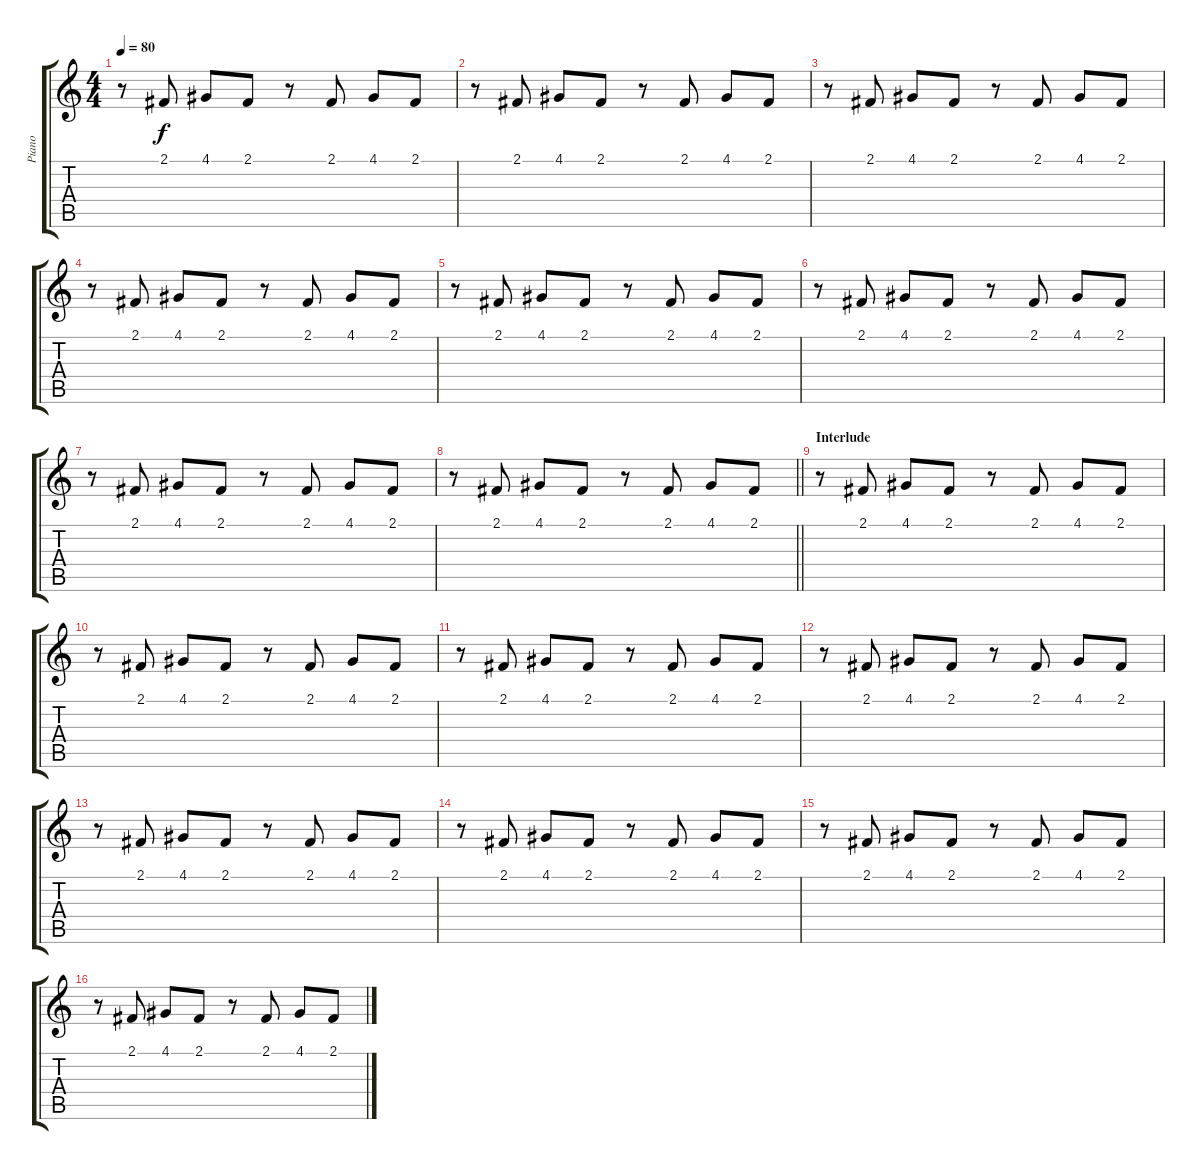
\track ("Piano" "Piano") {instrument brightacousticpiano}
\staff {score tabs}
\tuning (E4 B3 G3 D3 A2 E2) {hide}
\ts (4 4)
\tempo 80
\clef g2
\ks c
r.8{dy f} 2.1.8 4.1.8 2.1.8 r.8 2.1.8 4.1.8 2.1.8 |
r.8 2.1.8 4.1.8 2.1.8 r.8 2.1.8 4.1.8 2.1.8 |
r.8 2.1.8 4.1.8 2.1.8 r.8 2.1.8 4.1.8 2.1.8 |
r.8 2.1.8 4.1.8 2.1.8 r.8 2.1.8 4.1.8 2.1.8 |
r.8 2.1.8 4.1.8 2.1.8 r.8 2.1.8 4.1.8 2.1.8 |
r.8 2.1.8 4.1.8 2.1.8 r.8 2.1.8 4.1.8 2.1.8 |
r.8 2.1.8 4.1.8 2.1.8 r.8 2.1.8 4.1.8 2.1.8 |
\barLineRight lightlight
r.8 2.1.8 4.1.8 2.1.8 r.8 2.1.8 4.1.8 2.1.8 |
\section ("" "Interlude")
r.8 2.1.8 4.1.8 2.1.8 r.8 2.1.8 4.1.8 2.1.8 |
r.8 2.1.8 4.1.8 2.1.8 r.8 2.1.8 4.1.8 2.1.8 |
r.8 2.1.8 4.1.8 2.1.8 r.8 2.1.8 4.1.8 2.1.8 |
r.8 2.1.8 4.1.8 2.1.8 r.8 2.1.8 4.1.8 2.1.8 |
r.8 2.1.8 4.1.8 2.1.8 r.8 2.1.8 4.1.8 2.1.8 |
r.8 2.1.8 4.1.8 2.1.8 r.8 2.1.8 4.1.8 2.1.8 |
r.8 2.1.8 4.1.8 2.1.8 r.8 2.1.8 4.1.8 2.1.8 |
r.8 2.1.8 4.1.8 2.1.8 r.8 2.1.8 4.1.8 2.1.8
